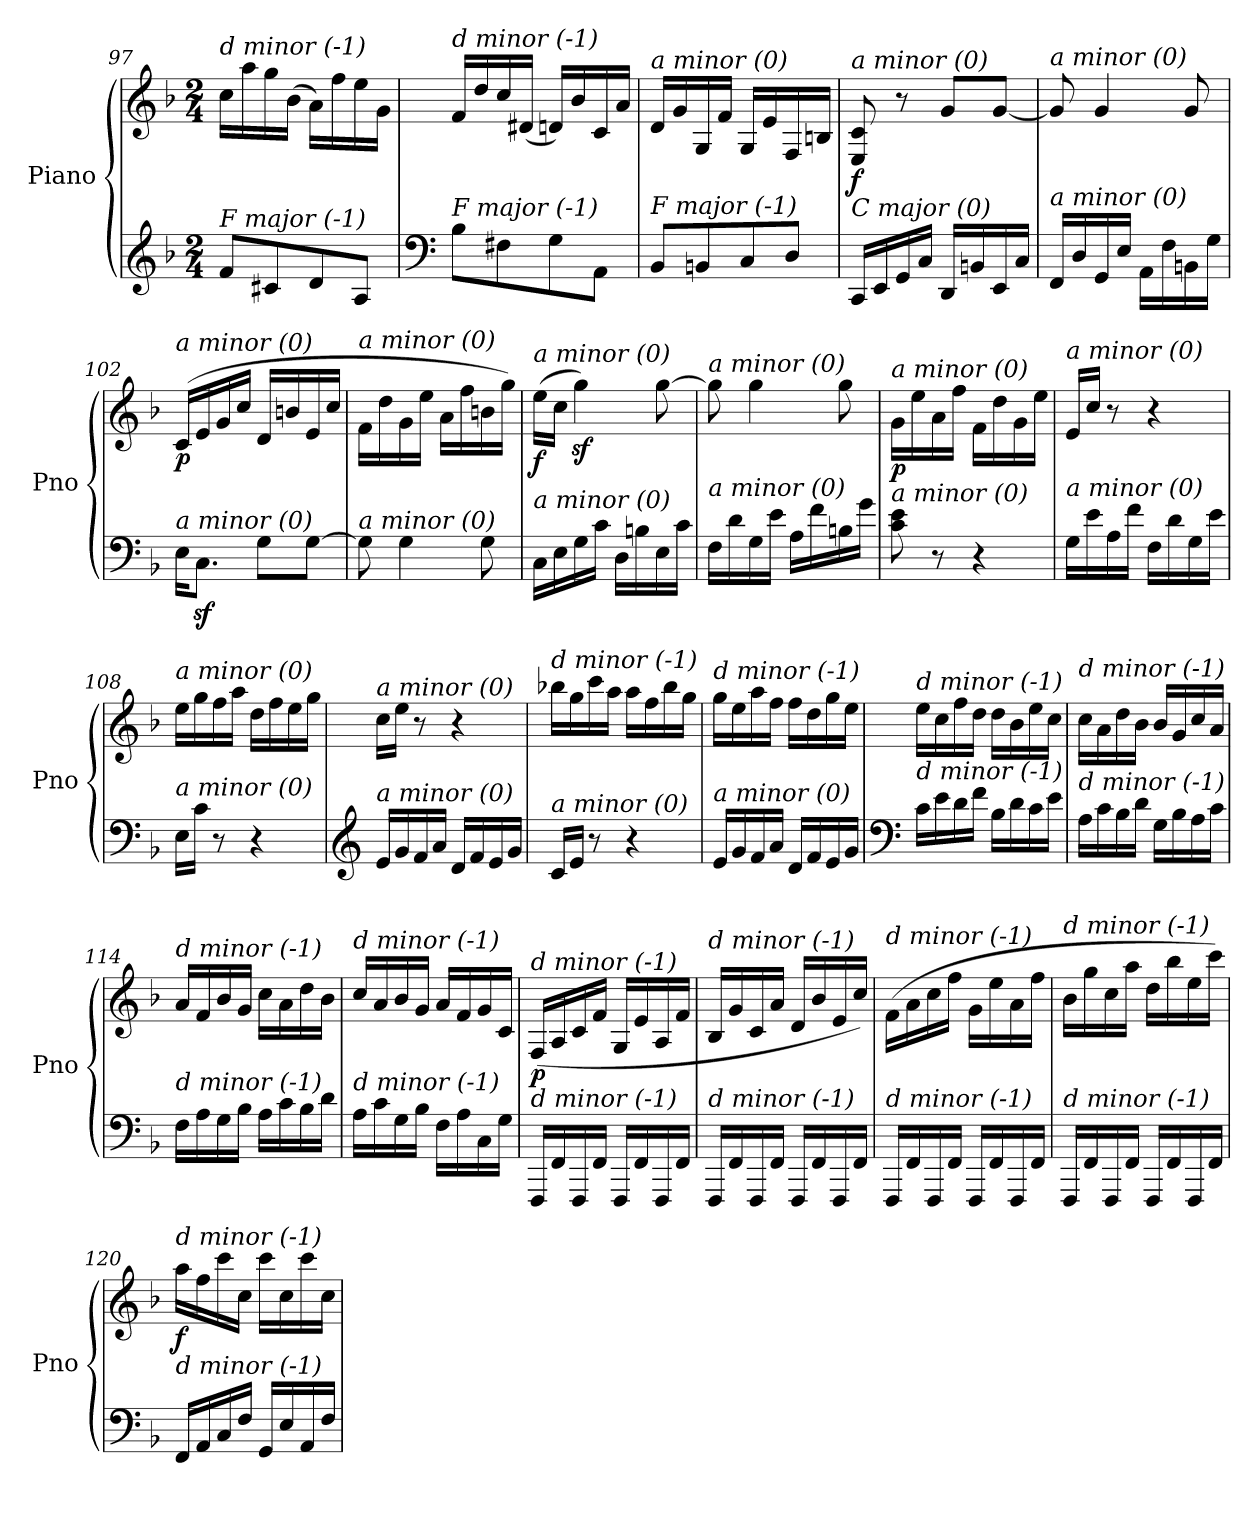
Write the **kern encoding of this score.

**kern	**kern	**dynam
*part1	*part1	*part1
*staff2	*staff1	*staff1/2
*I"Piano	*	*
*I'Pno	*	*
*clefG2	*clefG2	*
*k[b-]	*k[b-]	*
*M2/4	*M2/4	*
=97	=97	=97
!	!LO:TX:i:t=d minor (-1)	!
!LO:TX:i:t=F major (-1)	!	!
8f/L	16cc\LL	.
.	16aa\	.
8c#X/	16gg\	.
.	(16b-\JJ	.
!	!	!LO:DY:b
8d/	16a\LL)	other-dynamics
.	16ff\	.
8A/J	16ee\	.
.	16g\JJ	.
=98	=98	=98
*clefF4	*	*
!	!LO:TX:i:t=d minor (-1)	!
!LO:TX:i:t=F major (-1)	!	!
8B-\L	16f/LL	.
.	16dd/	.
8F#X\	16cc/	.
.	(>16d#Xi/JJ	.
8G\	16d/LL)	.
.	16b-/	.
8AA\J	16c/	.
.	16a/JJ	.
!!LO:LB:g=z
=99	=99	=99
!	!LO:TX:i:t=a minor (0)	!
!LO:TX:i:t=F major (-1)	!	!
8BB-/L	16d/LL	.
.	16g/	.
8BBn/	16G/	.
.	16f/JJ	.
8C/	16G/LL	.
.	16e/	.
8D/J	16F/	.
.	16Bn/JJ	.
=100	=100	=100
!	!LO:TX:i:t=a minor (0)	!
!LO:TX:i:t=C major (0)	!	!
!	!	!LO:DY:b
16CC/LL	8E/ 8c/	f
16EE/	.	.
16GG/	8r	.
16C/JJ	.	.
16DD/LL	8g/L	.
16BBn/	.	.
16EE/	[8g/J	.
16C/JJ	.	.
=101	=101	=101
!	!LO:TX:i:t=a minor (0)	!
!LO:TX:i:t=a minor (0)	!	!
16FF/LL	8g/]	.
16D/	.	.
16GG/	4g/	.
16E/JJ	.	.
16AA\LL	.	.
16F\	.	.
16BBn\	8g/	.
16G\JJ	.	.
=102	=102	=102
!	!LO:TX:i:t=a minor (0)	!
!LO:TX:i:t=a minor (0)	!	!
!	!	!LO:DY:b
16E\KL	(>16c/LL	p
8.Cz<\J	16e/	.
.	16g/	.
.	16cc/JJ	.
8G\L	16d/LL	.
.	16bn/	.
[8G\J	16e/	.
.	16cc/JJ	.
=103	=103	=103
!	!LO:TX:i:t=a minor (0)	!
!LO:TX:i:t=a minor (0)	!	!
8G\]	16f\LL	.
.	16dd\	.
4G\	16g\	.
.	16ee\JJ	.
.	16a\LL	.
.	16ff\	.
8G\	16bn\	.
.	16gg\JJ)	.
!!LO:LB:g=z
=104	=104	=104
!	!LO:TX:i:t=a minor (0)	!
!LO:TX:i:t=a minor (0)	!	!
!	!	!LO:DY:b
16C\LL	(16ee\LL	f
16E\	16cc\JJ	.
16G\	4ggz<\)	.
16c\JJ	.	.
16D\LL	.	.
16Bn\	.	.
16E\	[8gg\	.
16c\JJ	.	.
=105	=105	=105
!	!LO:TX:i:t=a minor (0)	!
!LO:TX:i:t=a minor (0)	!	!
16F\LL	8gg\]	.
16d\	.	.
16G\	4gg\	.
16e\JJ	.	.
16A\LL	.	.
16f\	.	.
16Bn\	8gg\	.
16g\JJ	.	.
=106	=106	=106
!	!LO:TX:i:t=a minor (0)	!
!LO:TX:i:t=a minor (0)	!	!
!	!	!LO:DY:b
8c\ 8e\	16g\LL	p
.	16ee\	.
8r	16a\	.
.	16ff\JJ	.
4r	16f\LL	.
.	16dd\	.
.	16g\	.
.	16ee\JJ	.
=107	=107	=107
!	!LO:TX:i:t=a minor (0)	!
!LO:TX:i:t=a minor (0)	!	!
16G\LL	16e/LL	.
16e\	16cc/JJ	.
16A\	8r	.
16f\JJ	.	.
16F\LL	4r	.
16d\	.	.
16G\	.	.
16e\JJ	.	.
=108	=108	=108
!	!LO:TX:i:t=a minor (0)	!
!LO:TX:i:t=a minor (0)	!	!
16E\LL	16ee\LL	.
16c\JJ	16gg\	.
8r	16ff\	.
.	16aa\JJ	.
4r	16dd\LL	.
.	16ff\	.
.	16ee\	.
.	16gg\JJ	.
!!LO:LB:g=z
=109	=109	=109
*clefG2	*	*
!	!LO:TX:i:t=a minor (0)	!
!LO:TX:i:t=a minor (0)	!	!
16e/LL	16cc\LL	.
16g/	16ee\JJ	.
16f/	8r	.
16a/JJ	.	.
16d/LL	4r	.
16f/	.	.
16e/	.	.
16g/JJ	.	.
!!LO:PB:g=z
=110	=110	=110
!	!LO:TX:i:t=d minor (-1)	!
!LO:TX:i:t=a minor (0)	!	!
16c/LL	16bb-X\LL	.
16e/JJ	16gg\	.
8r	16ccc\	.
.	16aa\JJ	.
4r	16aa\LL	.
.	16ff\	.
.	16bb-\	.
.	16gg\JJ	.
=111	=111	=111
!	!LO:TX:i:t=d minor (-1)	!
!LO:TX:i:t=a minor (0)	!	!
16e/LL	16gg\LL	.
16g/	16ee\	.
16f/	16aa\	.
16a/JJ	16ff\JJ	.
16d/LL	16ff\LL	.
16f/	16dd\	.
16e/	16gg\	.
16g/JJ	16ee\JJ	.
=112	=112	=112
*clefF4	*	*
!	!LO:TX:i:t=d minor (-1)	!
!LO:TX:i:t=d minor (-1)	!	!
!	!	!LO:DY:b
16c\LL	16ee\LL	other-dynamics
16e\	16cc\	.
16d\	16ff\	.
16f\JJ	16dd\JJ	.
16B-\LL	16dd\LL	.
16d\	16b-\	.
16c\	16ee\	.
16e\JJ	16cc\JJ	.
=113	=113	=113
!	!LO:TX:i:t=d minor (-1)	!
!LO:TX:i:t=d minor (-1)	!	!
16A\LL	16cc\LL	.
16c\	16a\	.
16B-\	16dd\	.
16d\JJ	16b-\JJ	.
16G\LL	16b-/LL	.
16B-\	16g/	.
16A\	16cc/	.
16c\JJ	16a/JJ	.
=114	=114	=114
!	!LO:TX:i:t=d minor (-1)	!
!LO:TX:i:t=d minor (-1)	!	!
16F\LL	16a/LL	.
16A\	16f/	.
16G\	16b-/	.
16B-\JJ	16g/JJ	.
16A\LL	16cc\LL	.
16c\	16a\	.
16B-\	16dd\	.
16d\JJ	16b-\JJ	.
!!LO:LB:g=z
=115	=115	=115
!	!LO:TX:i:t=d minor (-1)	!
!LO:TX:i:t=d minor (-1)	!	!
!	!	!LO:DY:b
16A\LL	16cc/LL	other-dynamics
16c\	16a/	.
16G\	16b-/	.
16B-\JJ	16g/JJ	.
16F\LL	16a/LL	.
16A\	16f/	.
16C\	16g/	.
16G\JJ	16c/JJ	.
!!LO:LB:g=z
=116	=116	=116
!	!LO:TX:i:t=d minor (-1)	!
!LO:TX:i:t=d minor (-1)	!	!
!	!	!LO:DY:b
16FFF/LL	(16F/LL	p
16FF/	16A/	.
16FFF/	16c/	.
16FF/JJ	16f/JJ	.
!	!	!LO:DY:b
16FFF/LL	16G/LL	other-dynamics
16FF/	16e/	.
16FFF/	16A/	.
16FF/JJ	16f/JJ	.
=117	=117	=117
!	!LO:TX:i:t=d minor (-1)	!
!LO:TX:i:t=d minor (-1)	!	!
16FFF/LL	16B-/LL	.
16FF/	16g/	.
16FFF/	16c/	.
16FF/JJ	16a/JJ	.
16FFF/LL	16d/LL	.
16FF/	16b-/	.
16FFF/	16e/	.
16FF/JJ	16cc/JJ)	.
=118	=118	=118
!	!LO:TX:i:t=d minor (-1)	!
!LO:TX:i:t=d minor (-1)	!	!
16FFF/LL	(16f\LL	.
16FF/	16a\	.
16FFF/	16cc\	.
16FF/JJ	16ff\JJ	.
16FFF/LL	16g\LL	.
16FF/	16ee\	.
16FFF/	16a\	.
16FF/JJ	16ff\JJ	.
=119	=119	=119
!	!LO:TX:i:t=d minor (-1)	!
!LO:TX:i:t=d minor (-1)	!	!
16FFF/LL	16b-\LL	.
16FF/	16gg\	.
16FFF/	16cc\	.
16FF/JJ	16aa\JJ	.
16FFF/LL	16dd\LL	.
16FF/	16bb-\	.
16FFF/	16ee\	.
16FF/JJ	16ccc\JJ)	.
=120	=120	=120
!	!LO:TX:i:t=d minor (-1)	!
!LO:TX:i:t=d minor (-1)	!	!
!	!	!LO:DY:b
16FF/LL	16aa\LL	f
16AA/	16ff\	.
16C/	16ccc\	.
16F/JJ	16cc\JJ	.
16GG/LL	16ccc\LL	.
16E/	16cc\	.
16AA/	16ccc\	.
16F/JJ	16cc\JJ	.
=	=	=
*-	*-	*-
